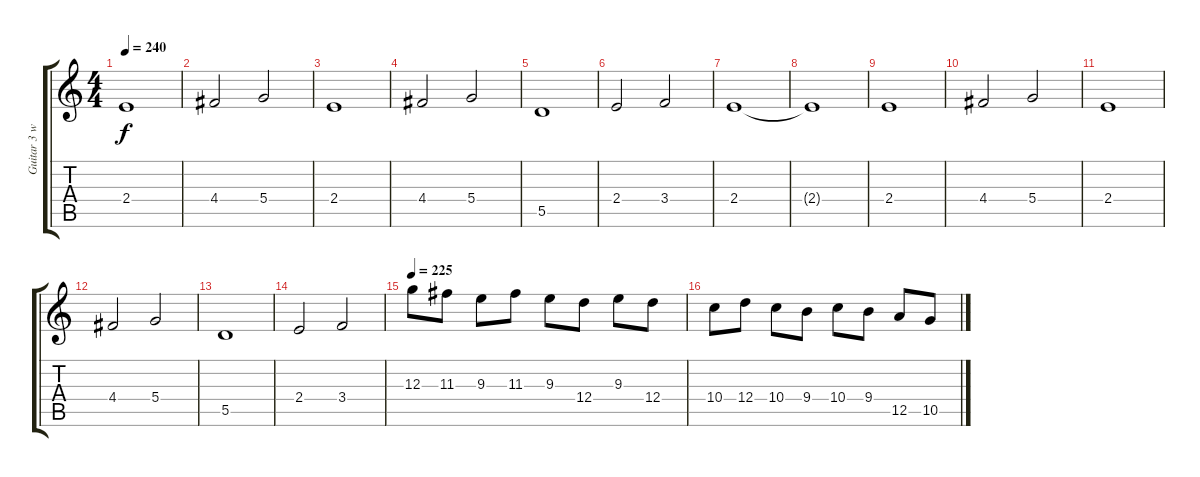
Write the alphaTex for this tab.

\track ("Guitar 3 w/Distortion" "Guitar 3 w") {instrument distortionguitar}
\staff {score tabs}
\tuning (E4 B3 G3 D3 A2 E2) {hide}
\ts (4 4)
\tempo 240
\clef g2
\ks c
2.4.1{dy f} |
4.4.2 5.4.2 |
2.4.1 |
4.4.2 5.4.2 |
5.5.1 |
2.4.2 3.4.2 |
2.4.1 |
2.4{t}.1 |
2.4.1 |
4.4.2 5.4.2 |
2.4.1 |
4.4.2 5.4.2 |
5.5.1 |
2.4.2 3.4.2 |
\tempo 225
12.3.8 11.3.8 9.3.8 11.3.8 9.3.8 12.4.8 9.3.8 12.4.8 |
10.4.8 12.4.8 10.4.8 9.4.8 10.4.8 9.4.8 12.5.8 10.5.8
